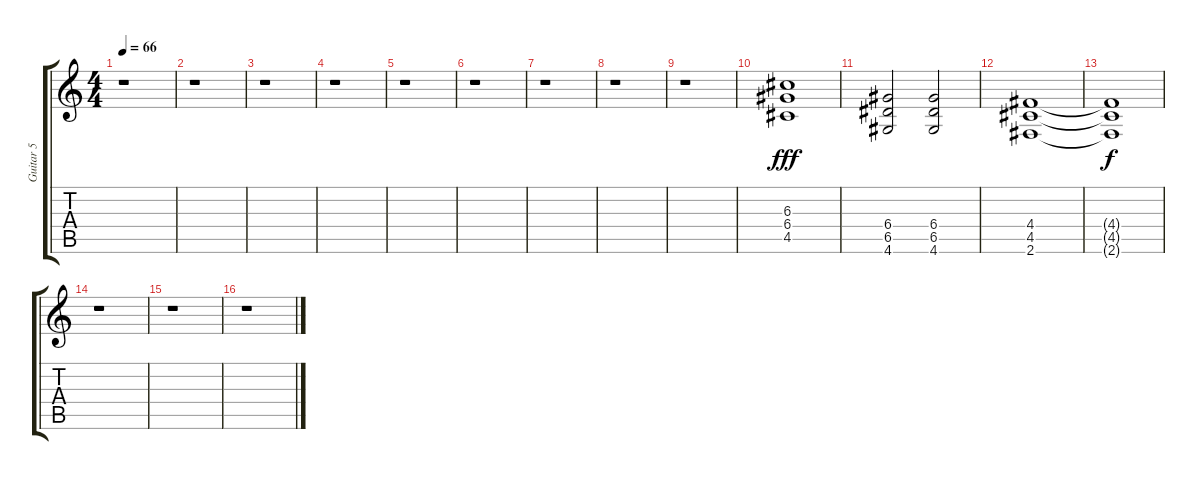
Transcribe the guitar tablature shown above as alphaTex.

\track ("Guitar 5" "Guitar 5") {instrument electricguitarclean}
\staff {score tabs}
\tuning (E4 B3 G3 D3 A2 E2) {hide}
\ts (4 4)
\tempo 66
\clef g2
\ks c
r.1{dy f} |
r.1 |
r.1 |
r.1 |
r.1 |
r.1 |
r.1 |
r.1 |
r.1 |
(6.3 6.4 4.5).1{dy fff instrument distortionguitar} |
(6.4 6.5 4.6).2 (6.4 6.5 4.6).2 |
(4.4 4.5 2.6).1 |
(4.4{t} 4.5{t} 2.6{t}).1{dy f} |
r.1 |
r.1 |
r.1
